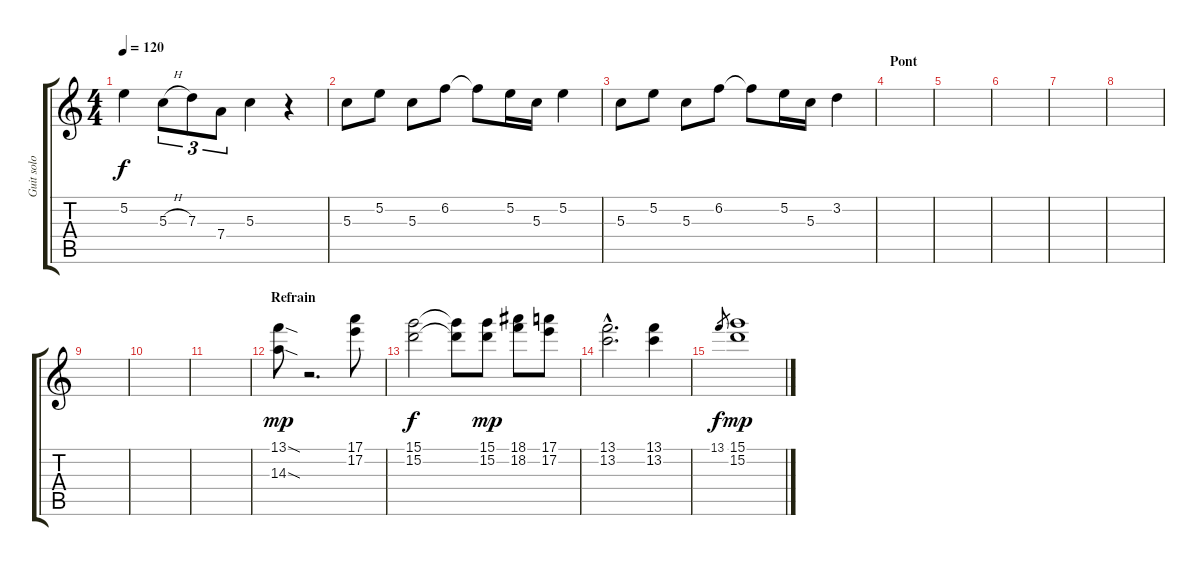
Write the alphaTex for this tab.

\track ("Guit solo" "Guit solo") {instrument overdrivenguitar}
\staff {score tabs}
\tuning (E4 B3 G3 D3 A2 E2) {hide}
\ts (4 4)
\tempo 120
\clef g2
\ks c
5.2{t}.4{dy f} 5.3{h}.8{tu (3 2)} 7.3.8{tu (3 2)} 7.4.8{tu (3 2)} 5.3.4 r.4 |
5.3.8 5.2.8 5.3.8 6.2.8 6.2{t}.8 5.2.16 5.3.16 5.2.4 |
5.3.8 5.2.8 5.3.8 6.2.8 6.2{t}.8 5.2.16 5.3.16 3.2.4 |
\section ("" "Pont")
|
|
|
|
|
|
|
|
\section ("" "Refrain")
(13.1{sod} 14.3{sod}).8{dy mp} r.2{d} (17.1 17.2).8{volume 9} |
(15.1 15.2).2{dy f} (15.1{t} 15.2{t}).8 (15.1 15.2).8{dy mp} (18.1 18.2).8 (17.1 17.2).8 |
(13.1{hac} 13.2{hac}).2{d} (13.1 13.2).4 |
13.1.8{gr dy f} (15.1 15.2).1{dy mp}
